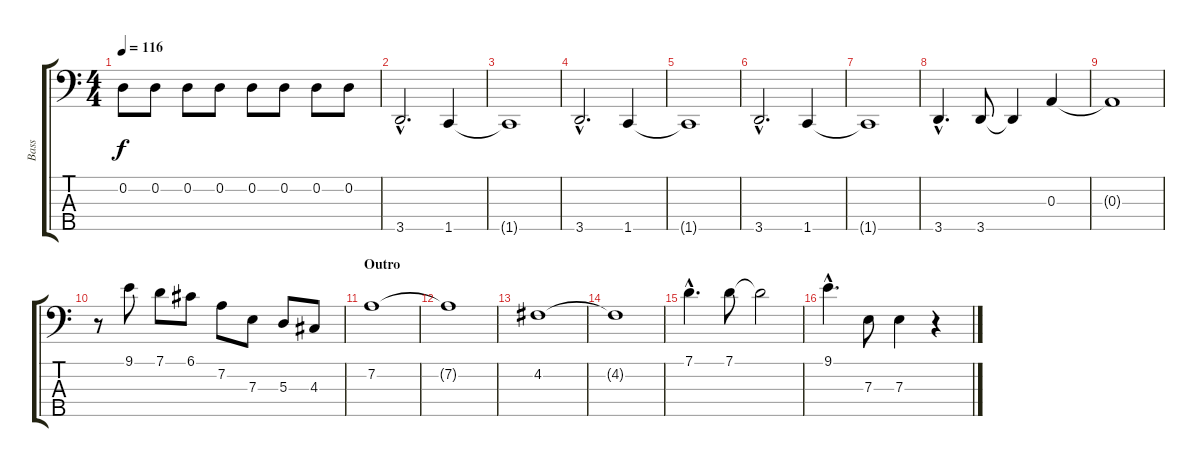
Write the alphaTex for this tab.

\track ("Bass" "Bass") {instrument electricbasspick}
\staff {score tabs}
\tuning (G2 D2 A1 E1 B0) {hide}
\ts (4 4)
\tempo 116
\clef f4
\ks c
0.2.8{dy f} 0.2.8 0.2.8 0.2.8 0.2.8 0.2.8 0.2.8 0.2.8 |
3.5{hac}.2{d} 1.5.4 |
1.5{t}.1 |
3.5{hac}.2{d} 1.5.4 |
1.5{t}.1 |
3.5{hac}.2{d} 1.5.4 |
1.5{t}.1 |
3.5{hac}.4{d} 3.5.8 3.5{t}.4 0.3.4 |
0.3{t}.1 |
r.8 9.1.8 7.1.8 6.1.8 7.2.8 7.3.8 5.3.8 4.3.8 |
\section ("" "Outro")
7.2.1 |
7.2{t}.1 |
4.2.1 |
4.2{t}.1 |
7.1{hac}.4{d} 7.1.8 7.1{t}.2 |
9.1{hac}.4{d} 7.3.8 7.3{ss}.4 r.4
